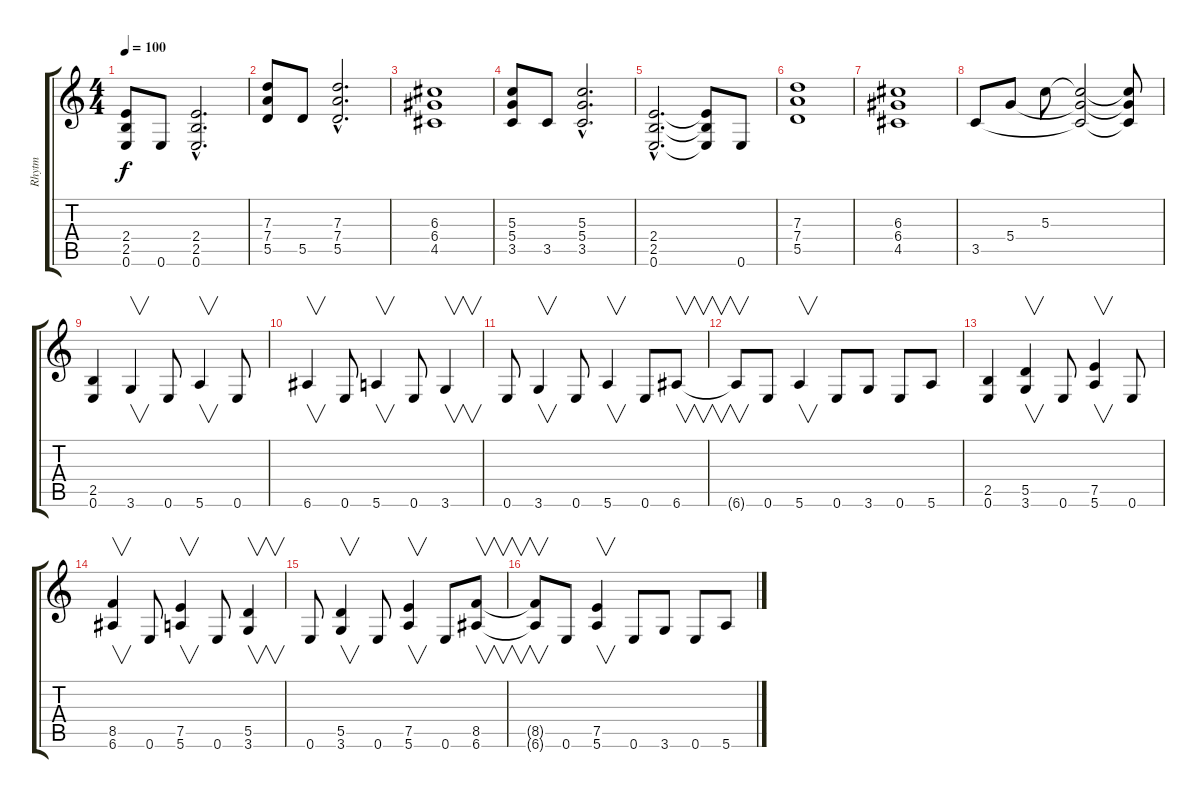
\track ("Rhytm" "Rhytm") {instrument distortionguitar}
\staff {score tabs}
\tuning (E4 B3 G3 D3 A2 E2) {hide}
\ts (4 4)
\tempo 100
\clef g2
\ks c
(2.4 2.5 0.6).8{dy f} 0.6.8 (2.4{hac} 2.5{hac} 0.6{hac}).2{d} |
(7.3 7.4 5.5).8 5.5.8 (7.3{hac} 7.4{hac} 5.5{hac}).2{d} |
(6.3 6.4 4.5).1 |
(5.3 5.4 3.5).8 3.5.8 (5.3{hac} 5.4{hac} 3.5{hac}).2{d} |
(2.4{hac} 2.5{hac} 0.6{hac}).2{d} (2.4{t} 2.5{t} 0.6{t}).8 0.6.8 |
(7.3 7.4 5.5).1 |
(6.3 6.4 4.5).1 |
3.5.8 5.4.8 5.3.8 (5.3{t} 5.4{t} 3.5{t}).2 (5.3{t} 5.4{t} 3.5{t}).8 |
(2.5 0.6).4 3.6.4{v} 0.6.8 5.6.4{v} 0.6.8 |
6.6.4{v} 0.6.8 5.6.4{v} 0.6.8 3.6.4{v} |
0.6.8 3.6.4{v} 0.6.8 5.6.4{v} 0.6.8 6.6.8{v} |
6.6{t}.8{v} 0.6.8 5.6.4{v} 0.6.8 3.6.8 0.6.8 5.6.8 |
(2.5 0.6).4 (5.5 3.6).4{v} 0.6.8 (7.5 5.6).4{v} 0.6.8 |
(8.5 6.6).4{v} 0.6.8 (7.5 5.6).4{v} 0.6.8 (5.5 3.6).4{v} |
0.6.8 (5.5 3.6).4{v} 0.6.8 (7.5 5.6).4{v} 0.6.8 (8.5 6.6).8{v} |
(8.5{t} 6.6{t}).8{v} 0.6.8 (7.5 5.6).4{v} 0.6.8 3.6.8 0.6.8 5.6.8
